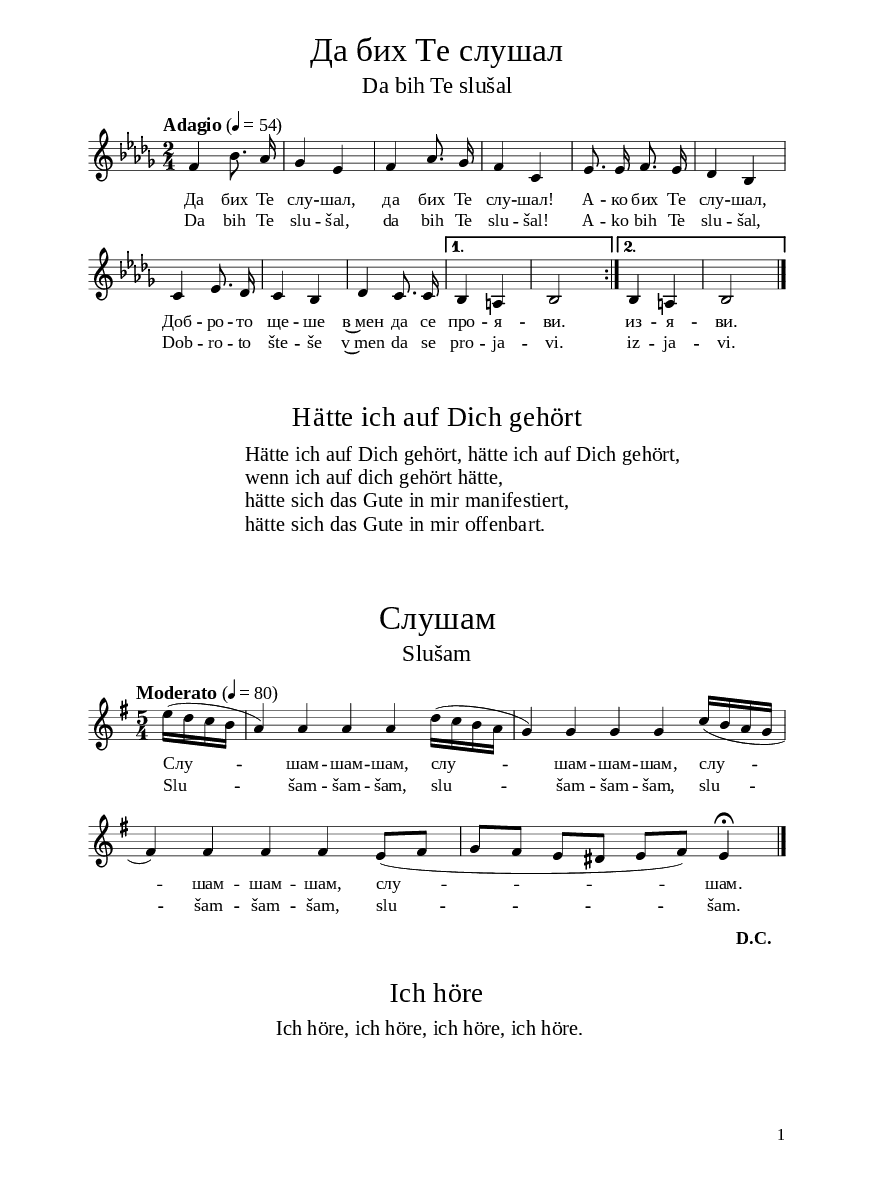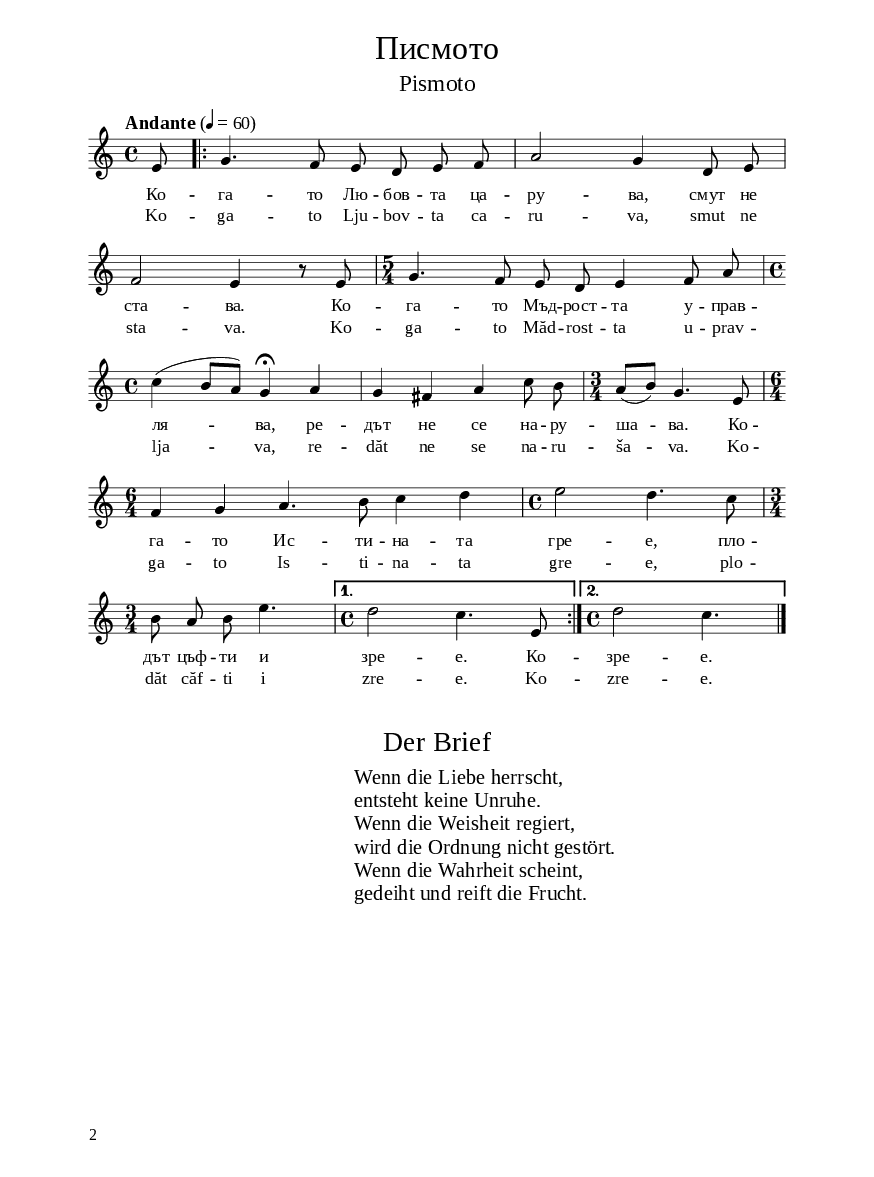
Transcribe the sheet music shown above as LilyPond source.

\version "2.24.4"

% include paper part and global functions
\include "include/globals.ily"

\bookpart {
  \label #'ref174_1
  \tocItem \markup "Да бих Тe слушал – Da bih Te slušal"
  \include "include/bookpart-paper.ily"
  \score {
    \include "include/score-layout.ily"
    \new Voice \absolute {
      \clef treble
      \key bes \minor
      \time 2/4
      \tempoFunc "Adagio" 4 "54"
      \autoBeamOff
      \repeat volta 2 {
        f'4 bes'8. as'16 | % 2
        ges'4 es'4 | % 3
        f'4 as'8. ges'16 | % 4
        f'4 c'4 | % 5
        es'8. es'16 f'8. es'16 | % 6
        des'4 bes4 | \break  % 7
        c'4 es'8. des'16 | % 8
        c'4 bes4  | % 9
        des'4 c'8. c'16 |
      }
      \alternative {
        {
          bes4 a4 | % 11
          bes2
        }
        {
          bes4 a4 | % 11
          bes2 \bar "|."
        }
      }
    }

    \addlyrics {
      Да бих Те
      слу -- шал, да бих Те слу -- шал! А -- ко бих
      Те слу -- шал, Доб -- ро -- то ще -- ше в~мен да
      се про -- я -- ви. из -- я -- ви.}

      \addlyrics {
        Da bih Te
        slu -- šal, da bih Te slu -- šal! A -- ko bih
        Te slu -- šal, Dob -- ro -- to šte -- še v~men da
        se pro -- ja -- vi. iz -- ja -- vi.}

        \header {
          title = \titleFunc "Да бих Тe слушал" "Da bih Te slušal"
        }

        \midi{}

      } % score

      \markup \vspace #2


      % include foreign translation(s) of the song
      \version "2.24.4"

\markup \fill-line { \fontsize #deTitleFontSize "Hätte ich auf Dich gehört" }
\markup \null
\markup \null
\markup  \abs-fontsize #10 {
  \hspace #20
  \override #`(baseline-skip . ,deCoupletBaselineSkip)

  \column {

\line { " " Hätte ich auf Dich gehört, hätte ich auf Dich gehört,}

\line { " " wenn ich auf dich gehört hätte,}

\line { " " hätte sich das Gute in mir manifestiert, }

\line { " " hätte sich das Gute in mir offenbart.}

  }
}

      \markup \vspace #3


      \label #'ref174_2
      \tocItem \markup "Слушам – Slušam"
      \include "include/bookpart-paper.ily"



      \score {
        \include "include/score-layout.ily"
        \new Voice \absolute {
          \clef treble
          \key e \minor
          \time 5/4
          \tempoFunc "Moderato" 4 "80"
          \autoBeamOff
          \partial 4
          e''16 ( [  d''16  c''16  b'16 ] | % 2
          a'4 ) a'4 a'4 a'4  d''16 (
          [  c''16  b'16  a'16 ] | % 3
          g'4 ) g'4 g'4 g'4 c''16 ( [
          b'16 a'16 g'16 ] \break | % 4
          fis'4 ) fis'4 fis'4 fis'4 e'8
          ( [ fis'8 ] | % 5
          g'8 [ fis'8 ] e'8 [ dis'8 ] \stemUp
          e'8 [ fis'8 ])  e'4 ^\fermata  \bar "|."
        }

        \addlyrics {
          Слу --    шам -- шам --
          шам, слу --    шам --
          шам -- шам, слу --
          шам -- шам -- шам, слу --
          шам.}
          \addlyrics {
            Slu --    šam -- šam --
            šam, slu --    šam --
            šam -- šam, slu --
            šam -- šam -- šam, slu --
            šam.}


            \header {
              title = \titleFunc "Слушам" "Slušam"
            }

            \midi{}

          } % score

          \markup \empty-one
          \markup \dc-one "D.C."

          \markup \empty-one
          % include foreign translation(s) of the song
          \version "2.24.4"

\markup \fill-line { \fontsize #deTitleFontSize "Ich höre" }
\markup \null
\markup \null
\markup  \abs-fontsize #10 {
  \hspace #25
  \override #`(baseline-skip . ,deCoupletBaselineSkip)

  \column {

    \line { " Ich höre, ich höre, ich höre, ich höre." }

  }
}

          \pageBreak

          \label #'ref175
          \tocItem \markup "Писмото – Pismoto "
          \include "include/bookpart-paper.ily"
          \score {
            \include "include/score-layout.ily"

            \new Voice \absolute {
              \clef treble
              \key c \major
              \time 4/4
              \tempoFunc "Andante" 4 "60"
              \autoBeamOff
              \partial 8
              e'8 \repeat volta 2 {
                | % 2
                g'4.  f'8  e'8  d'8  e'8
                f'8 | % 3
                a'2  g'4  d'8  e'8 | \break % 4
                f'2  e'4 r8  e'8  |  % 5
                \time 5/4  | % 5
                g'4.  f'8  e'8  d'8  e'4
                f'8  a'8 | % 6
                \time 4/4  | \break % 6
                c''4 (  b'8 [  a'8 ])   g'4
                ^\fermata  a'4  |  % 7
                g'4  fis'4  a'4  c''8
                b'8  % 8
                \time 3/4    | % 8
                a'8 ( [  b'8 ])  g'4.  e'8| \break % 9
                \time 6/4  | % 9
                f'4  g'4  a'4.  b'8  c''4
                d''4 |
                \time 4/4  |
                e''2  d''4.  c''8 | \break % 11
                \time 3/4  | % 11
                b'8  a'8  b'8  e''4. |
              }

              \alternative {
                {
                  % 12
                  \time 4/4  % 12
                  d''2  c''4.  e'8 |
                }
                {
                  \time 4/4 d''2  c''4. \bar "|."
                }
              }
            }

            \addlyrics {
              Ко -- га -- то Лю -- бов -- та ца --
              ру -- ва, смут не ста -- ва. Ко --
              га -- то Мъд -- рост -- та у -- прав
              -- ля -- ва, ре -- дът не се
              на -- ру -- ша -- ва. Ко -- га --
              то Ис -- ти -- на -- та гре -- е,
              пло -- дът цъф -- ти и зре -- е.
              Ко -- зре -- е.}

              \addlyrics {
                Ko -- ga -- to Lju -- bov -- ta ca --
                ru -- va, smut ne sta -- va. Ko --
                ga -- to Măd -- rost -- ta u -- prav
                -- lja -- va, re -- dăt ne se
                na -- ru -- ša -- va. Ko -- ga --
                to Is -- ti -- na -- ta gre -- e,
                plo -- dăt căf -- ti i zre -- e.
                Ko -- zre -- e.}

                \header {
                  title = \titleFunc "Писмото" "Pismoto"
                }

                \midi{}

              } % score

              \markup \empty-two

              % include foreign translation(s) of the song
              \version "2.24.4"

\markup \fill-line { \fontsize #deTitleFontSize "Der Brief" }
\markup \null
\markup \null
\markup \abs-fontsize #10 {
  \hspace #35
  \override #`(baseline-skip . ,deCoupletBaselineSkip)

  \column {

 \line { " "Wenn die Liebe herrscht, }
 \line { " " entsteht keine Unruhe. }

 \line { " "Wenn die Weisheit regiert, }
  \line { " "wird die Ordnung nicht gestört.}

 \line { " "Wenn die Wahrheit scheint, }
  \line { " "gedeiht und reift die Frucht. }

  }
}



            } % bookpart


